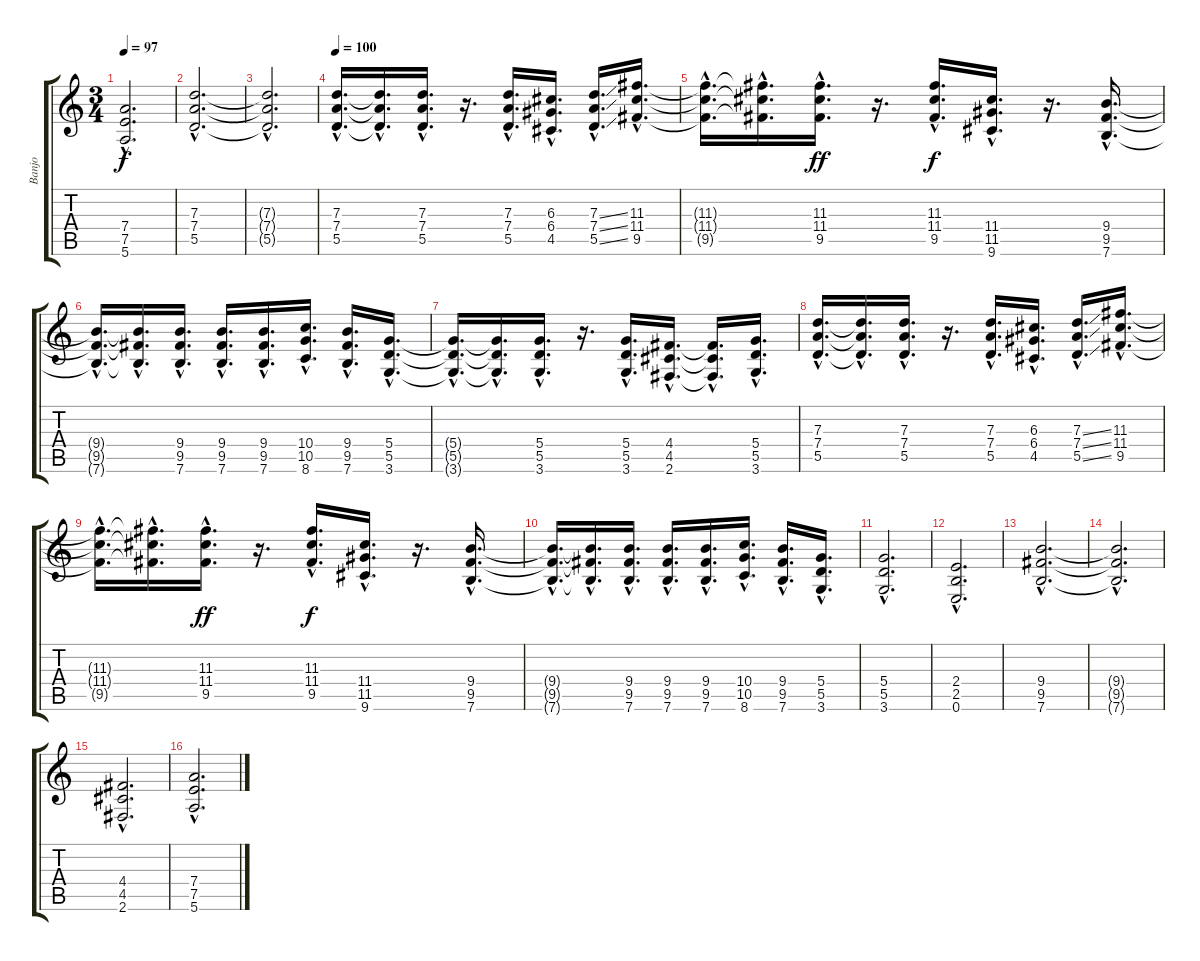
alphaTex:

\track ("Banjo" "Banjo") {instrument banjo}
\staff {score tabs}
\tuning (E4 B3 G3 D3 A2 E2) {hide}
\displaytranspose 12
\ts (3 4)
\tempo 97
\clef g2
\ks c
(7.4{hac} 7.5{hac} 5.6{hac}).2{d dy f} |
(7.3{hac} 7.4{hac} 5.5{hac}).2{d} |
(7.3{hac t} 7.4{hac t} 5.5{hac t}).2{d} |
\tempo 100
(7.3{hac} 7.4{hac} 5.5{hac}).16{d volume 8 instrument pad7halo} (7.3{hac t} 7.4{hac t} 5.5{hac t}).16{d} (7.3{hac} 7.4{hac} 5.5{hac}).16{d} r.16{d} (7.3{hac} 7.4{hac} 5.5{hac}).16{d} (6.3{hac} 6.4{hac} 4.5{hac}).16{d} (7.3{ss hac} 7.4{ss hac} 5.5{ss hac}).16{d} (11.3{hac} 11.4{hac} 9.5{hac}).16{d} |
(11.3{hac t} 11.4{hac t} 9.5{hac t}).16{d} (11.3{hac t} 11.4{hac t} 9.5{hac t}).16{d} (11.3{hac} 11.4{hac} 9.5{hac}).16{d dy ff} r.16{d} (11.3{hac} 11.4{hac} 9.5{hac}).16{d dy f} (11.4{hac} 11.5{hac} 9.6{hac}).16{d} r.16{d} (9.4{hac} 9.5{hac} 7.6{hac}).16{d} |
(9.4{hac t} 9.5{hac t} 7.6{hac t}).16{d} (9.4{hac t} 9.5{hac t} 7.6{hac t}).16{d} (9.4{hac} 9.5{hac} 7.6{hac}).16{d} (9.4{hac} 9.5{hac} 7.6{hac}).16{d} (9.4{hac} 9.5{hac} 7.6{hac}).16{d} (10.4{hac} 10.5{hac} 8.6{hac}).16{d} (9.4{hac} 9.5{hac} 7.6{hac}).16{d} (5.4{hac} 5.5{hac} 3.6{hac}).16{d} |
(5.4{hac t} 5.5{hac t} 3.6{hac t}).16{d} (5.4{hac t} 5.5{hac t} 3.6{hac t}).16{d} (5.4{hac} 5.5{hac} 3.6{hac}).16{d} r.16{d} (5.4{hac} 5.5{hac} 3.6{hac}).16{d} (4.4{hac} 4.5{hac} 2.6{hac}).16{d} (4.4{hac t} 4.5{hac t} 2.6{hac t}).16{d} (5.4{hac} 5.5{hac} 3.6{hac}).16{d} |
(7.3{hac} 7.4{hac} 5.5{hac}).16{d} (7.3{hac t} 7.4{hac t} 5.5{hac t}).16{d} (7.3{hac} 7.4{hac} 5.5{hac}).16{d} r.16{d} (7.3{hac} 7.4{hac} 5.5{hac}).16{d} (6.3{hac} 6.4{hac} 4.5{hac}).16{d} (7.3{ss hac} 7.4{ss hac} 5.5{ss hac}).16{d} (11.3{hac} 11.4{hac} 9.5{hac}).16{d} |
(11.3{hac t} 11.4{hac t} 9.5{hac t}).16{d} (11.3{hac t} 11.4{hac t} 9.5{hac t}).16{d} (11.3{hac} 11.4{hac} 9.5{hac}).16{d dy ff} r.16{d} (11.3{hac} 11.4{hac} 9.5{hac}).16{d dy f} (11.4{hac} 11.5{hac} 9.6{hac}).16{d} r.16{d} (9.4{hac} 9.5{hac} 7.6{hac}).16{d} |
(9.4{hac t} 9.5{hac t} 7.6{hac t}).16{d} (9.4{hac t} 9.5{hac t} 7.6{hac t}).16{d} (9.4{hac} 9.5{hac} 7.6{hac}).16{d} (9.4{hac} 9.5{hac} 7.6{hac}).16{d} (9.4{hac} 9.5{hac} 7.6{hac}).16{d} (10.4{hac} 10.5{hac} 8.6{hac}).16{d} (9.4{hac} 9.5{hac} 7.6{hac}).16{d} (5.4{hac} 5.5{hac} 3.6{hac}).16{d} |
(5.4{hac} 5.5{hac} 3.6{hac}).2{d} |
(2.4{hac} 2.5{hac} 0.6{hac}).2{d} |
(9.4{hac} 9.5{hac} 7.6{hac}).2{d} |
(9.4{hac t} 9.5{hac t} 7.6{hac t}).2{d} |
(4.4{hac} 4.5{hac} 2.6{hac}).2{d} |
(7.4{hac} 7.5{hac} 5.6{hac}).2{d}
